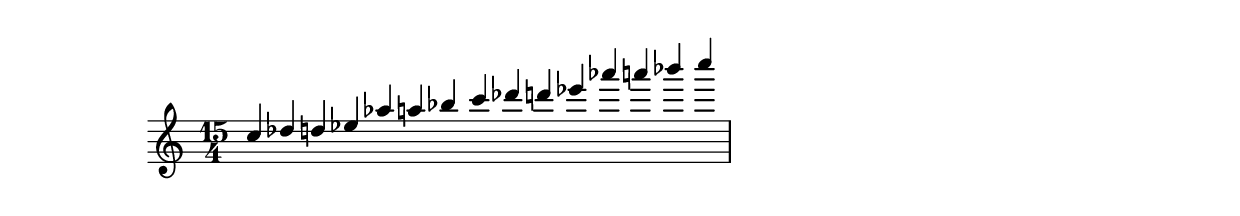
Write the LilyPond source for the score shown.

\version "2.18.2" \score { \new Staff << \new Voice { \set midiInstrument = #"piano" \voiceOne
 \key c \major \time 15/4
\override Voice.TextScript.font-size = #-4
 { c'' des'' d'' ees'' aes'' a'' bes'' c''' des''' d''' ees''' aes''' a''' bes''' c''''  } 
 } >> \layout { } \midi { \context { \Staff \remove "Staff_performer" }
\context { \Voice \consists "Staff_performer" } \tempo 2 = 60 } }
\paper{oddHeaderMarkup = ##f oddFooterMarkup = ##f}
